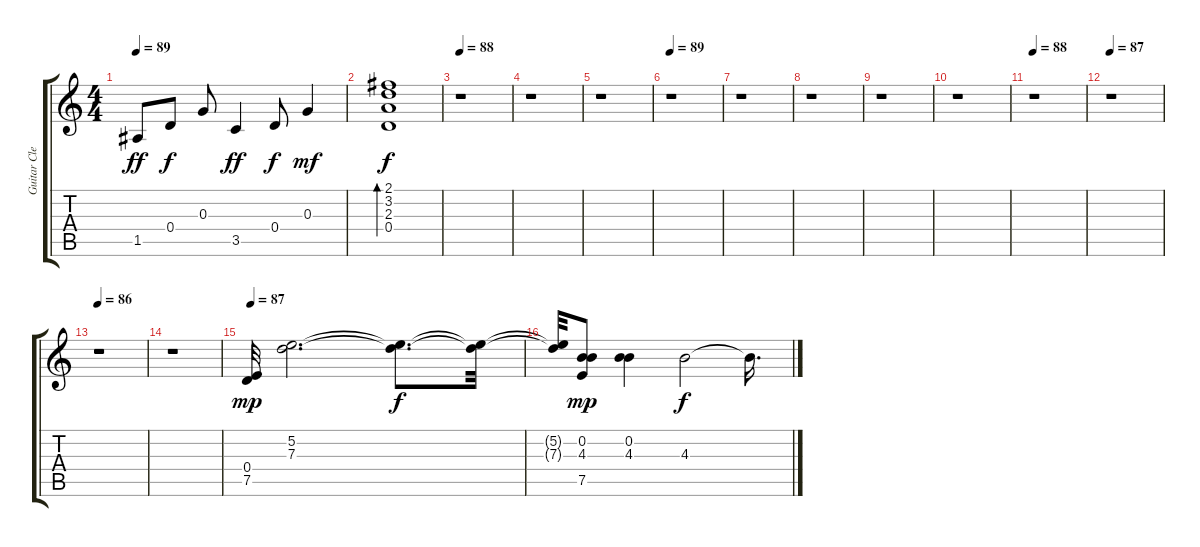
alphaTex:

\track ("Guitar Clean" "Guitar Cle") {instrument electricguitarclean}
\staff {score tabs}
\tuning (E4 B3 G3 D3 A2 E2) {hide}
\ts (4 4)
\tempo 89
\clef g2
\ks c
1.5.8{dy ff} 0.4.8{dy f} 0.3.8 3.5.4{dy ff} 0.4.8{dy f} 0.3.4{dy mf} |
(2.1 3.2 2.3 0.4).1{bd 240 dy f} |
\tempo 88
r.1 |
r.1 |
r.1 |
\tempo 89
r.1 |
r.1 |
r.1 |
r.1 |
r.1 |
\tempo 88
r.1 |
\tempo 87
r.1 |
\tempo 86
r.1 |
r.1 |
\tempo 87
(0.4 7.5).32{dy mp} (5.2 7.3).2{d} (5.2{t} 7.3{t}).8{d dy f} (5.2{t} 7.3{t}).32 |
(5.2{t} 7.3{t}).32 (0.2 4.3 7.5).8{dy mp} (0.2 4.3).4 4.3.2{dy f} 4.3{t}.16{d}
